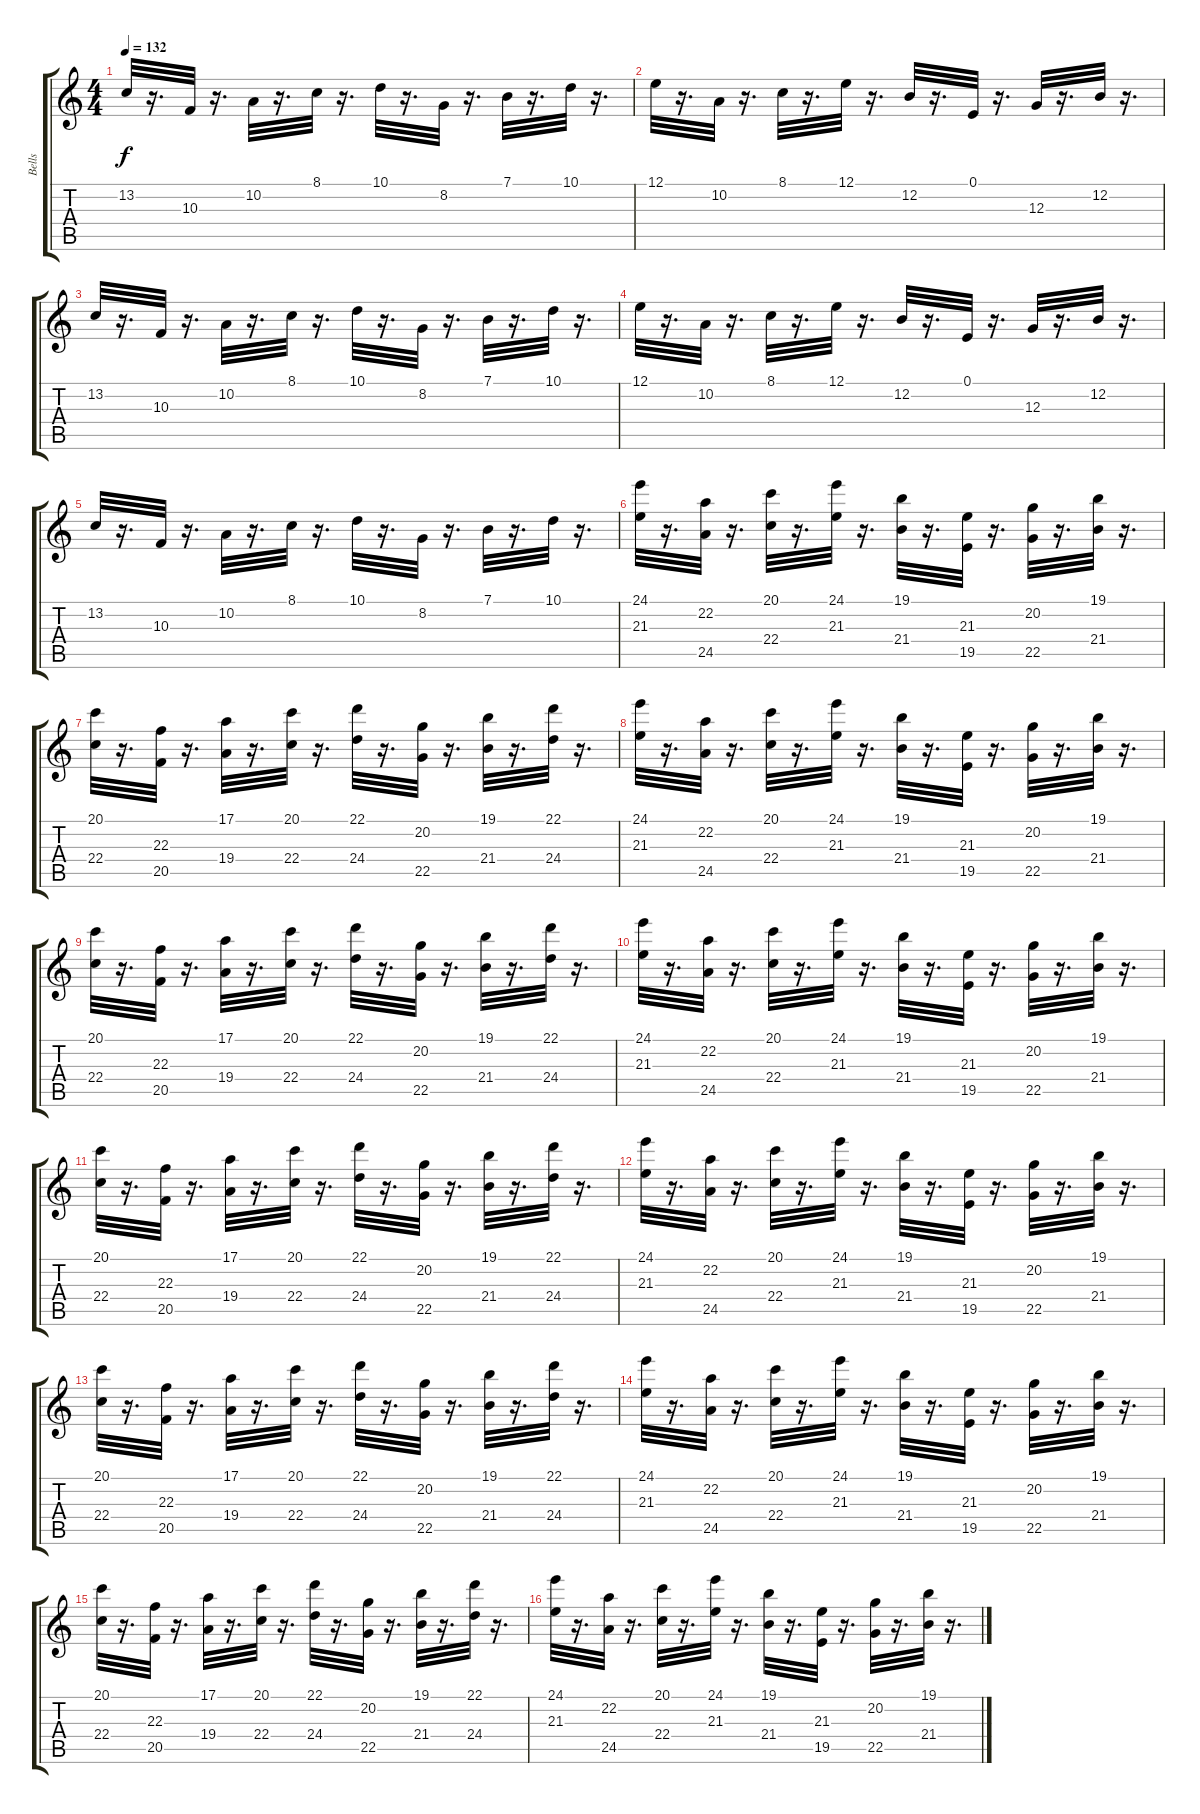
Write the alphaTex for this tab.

\track ("Bells" "Bells") {instrument vibraphone}
\staff {score tabs}
\tuning (E4 B3 G3 D3 A2 E2) {hide}
\ts (4 4)
\tempo 132
\clef g2
\ks c
13.2.32{dy f} r.16{d} 10.3.32 r.16{d} 10.2.32 r.16{d} 8.1.32 r.16{d} 10.1.32 r.16{d} 8.2.32 r.16{d} 7.1.32 r.16{d} 10.1.32 r.16{d} |
12.1.32 r.16{d} 10.2.32 r.16{d} 8.1.32 r.16{d} 12.1.32 r.16{d} 12.2.32 r.16{d} 0.1.32 r.16{d} 12.3.32 r.16{d} 12.2.32 r.16{d} |
13.2.32 r.16{d} 10.3.32 r.16{d} 10.2.32 r.16{d} 8.1.32 r.16{d} 10.1.32 r.16{d} 8.2.32 r.16{d} 7.1.32 r.16{d} 10.1.32 r.16{d} |
12.1.32 r.16{d} 10.2.32 r.16{d} 8.1.32 r.16{d} 12.1.32 r.16{d} 12.2.32 r.16{d} 0.1.32 r.16{d} 12.3.32 r.16{d} 12.2.32 r.16{d} |
13.2.32 r.16{d} 10.3.32 r.16{d} 10.2.32 r.16{d} 8.1.32 r.16{d} 10.1.32 r.16{d} 8.2.32 r.16{d} 7.1.32 r.16{d} 10.1.32 r.16{d} |
(24.1 21.3).32 r.16{d} (22.2 24.5).32 r.16{d} (20.1 22.4).32 r.16{d} (24.1 21.3).32 r.16{d} (19.1 21.4).32 r.16{d} (21.3 19.5).32 r.16{d} (20.2 22.5).32 r.16{d} (19.1 21.4).32 r.16{d} |
(20.1 22.4).32 r.16{d} (22.3 20.5).32 r.16{d} (17.1 19.4).32 r.16{d} (20.1 22.4).32 r.16{d} (22.1 24.4).32 r.16{d} (20.2 22.5).32 r.16{d} (19.1 21.4).32 r.16{d} (22.1 24.4).32 r.16{d} |
(24.1 21.3).32 r.16{d} (22.2 24.5).32 r.16{d} (20.1 22.4).32 r.16{d} (24.1 21.3).32 r.16{d} (19.1 21.4).32 r.16{d} (21.3 19.5).32 r.16{d} (20.2 22.5).32 r.16{d} (19.1 21.4).32 r.16{d} |
(20.1 22.4).32 r.16{d} (22.3 20.5).32 r.16{d} (17.1 19.4).32 r.16{d} (20.1 22.4).32 r.16{d} (22.1 24.4).32 r.16{d} (20.2 22.5).32 r.16{d} (19.1 21.4).32 r.16{d} (22.1 24.4).32 r.16{d} |
(24.1 21.3).32 r.16{d} (22.2 24.5).32 r.16{d} (20.1 22.4).32 r.16{d} (24.1 21.3).32 r.16{d} (19.1 21.4).32 r.16{d} (21.3 19.5).32 r.16{d} (20.2 22.5).32 r.16{d} (19.1 21.4).32 r.16{d} |
(20.1 22.4).32 r.16{d} (22.3 20.5).32 r.16{d} (17.1 19.4).32 r.16{d} (20.1 22.4).32 r.16{d} (22.1 24.4).32 r.16{d} (20.2 22.5).32 r.16{d} (19.1 21.4).32 r.16{d} (22.1 24.4).32 r.16{d} |
(24.1 21.3).32 r.16{d} (22.2 24.5).32 r.16{d} (20.1 22.4).32 r.16{d} (24.1 21.3).32 r.16{d} (19.1 21.4).32 r.16{d} (21.3 19.5).32 r.16{d} (20.2 22.5).32 r.16{d} (19.1 21.4).32 r.16{d} |
(20.1 22.4).32 r.16{d} (22.3 20.5).32 r.16{d} (17.1 19.4).32 r.16{d} (20.1 22.4).32 r.16{d} (22.1 24.4).32 r.16{d} (20.2 22.5).32 r.16{d} (19.1 21.4).32 r.16{d} (22.1 24.4).32 r.16{d} |
(24.1 21.3).32 r.16{d} (22.2 24.5).32 r.16{d} (20.1 22.4).32 r.16{d} (24.1 21.3).32 r.16{d} (19.1 21.4).32 r.16{d} (21.3 19.5).32 r.16{d} (20.2 22.5).32 r.16{d} (19.1 21.4).32 r.16{d} |
(20.1 22.4).32 r.16{d} (22.3 20.5).32 r.16{d} (17.1 19.4).32 r.16{d} (20.1 22.4).32 r.16{d} (22.1 24.4).32 r.16{d} (20.2 22.5).32 r.16{d} (19.1 21.4).32 r.16{d} (22.1 24.4).32 r.16{d} |
(24.1 21.3).32 r.16{d} (22.2 24.5).32 r.16{d} (20.1 22.4).32 r.16{d} (24.1 21.3).32 r.16{d} (19.1 21.4).32 r.16{d} (21.3 19.5).32 r.16{d} (20.2 22.5).32 r.16{d} (19.1 21.4).32 r.16{d}
